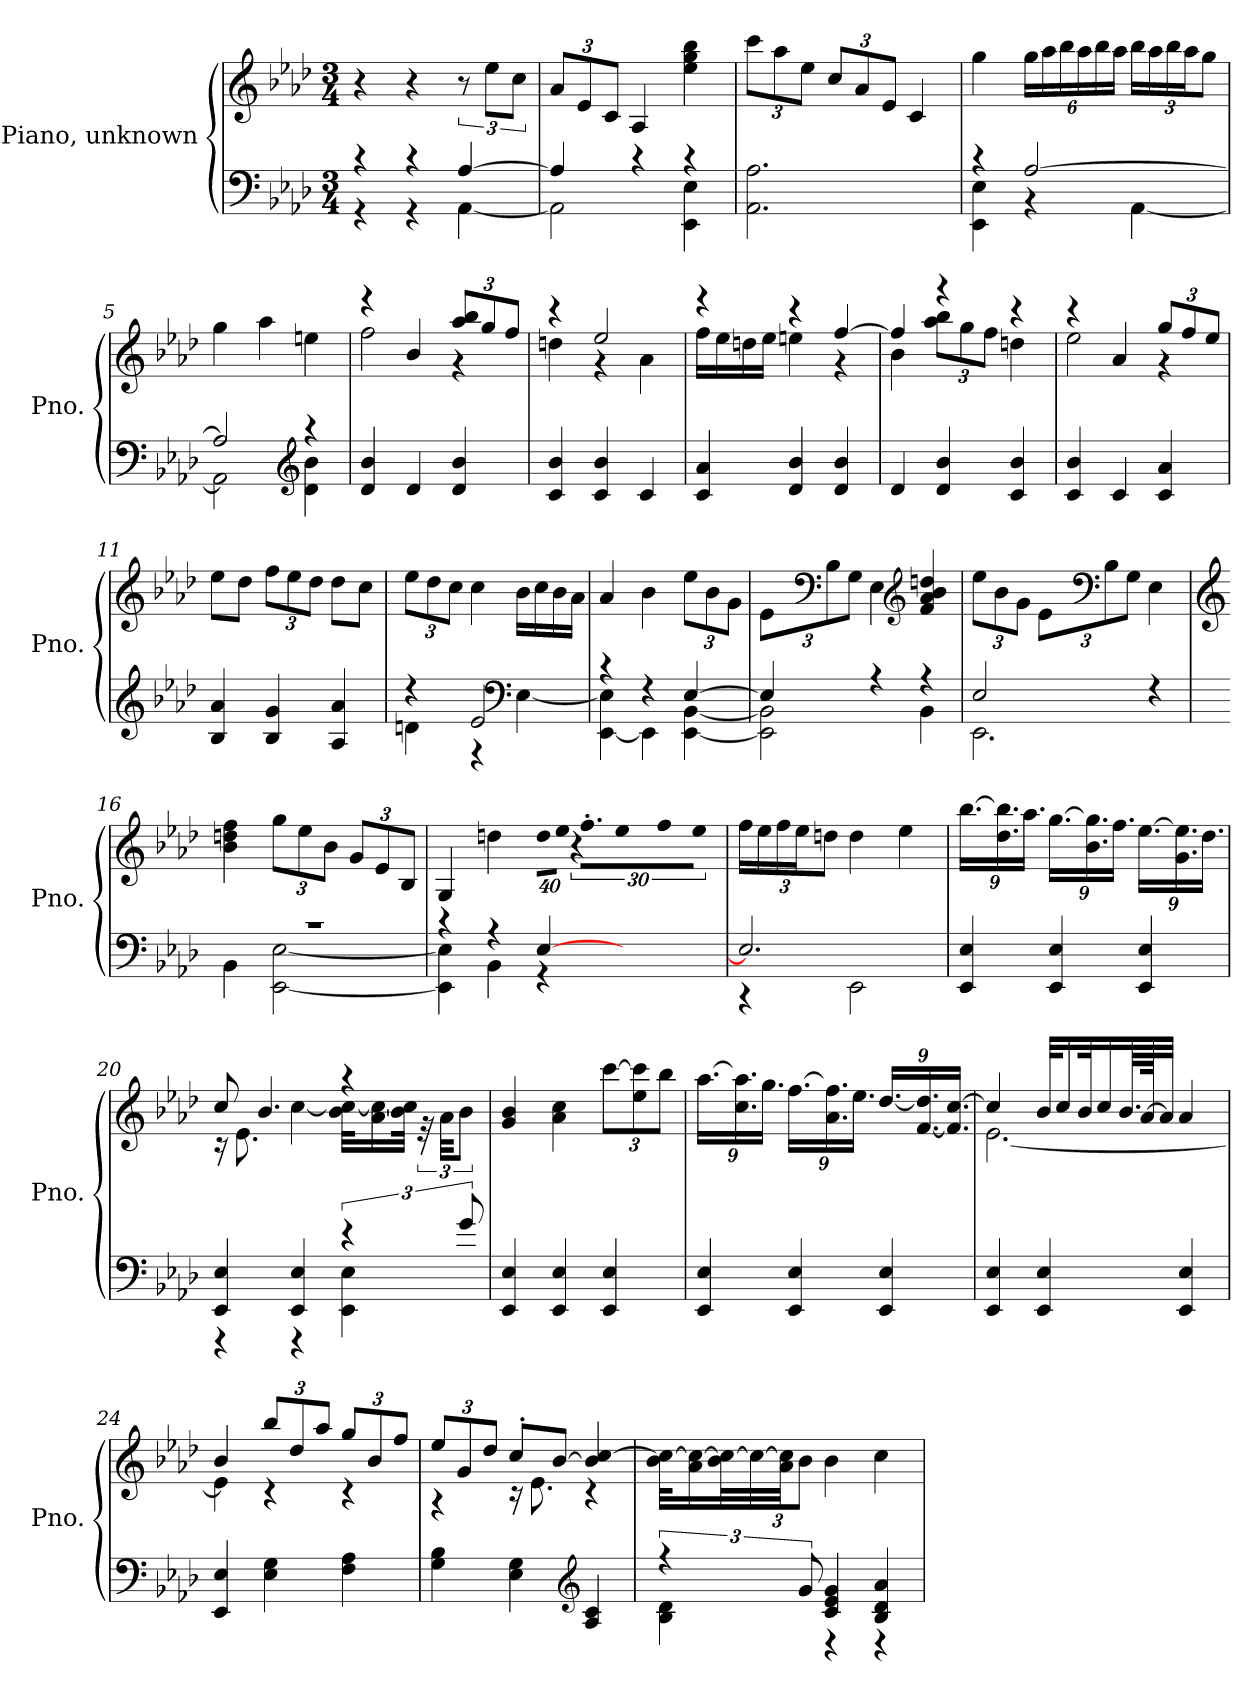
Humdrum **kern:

**kern	**kern
*part1	*part1
*staff2	*staff1
*I"Piano, unknown	*
*I'Pno.	*
*clefF4	*clefG2
*k[b-e-a-d-]	*k[b-e-a-d-]
*M3/4	*M3/4
*MM149	*MM149
=1	=1
*^	*
4r	4r	4r
4r	4r	4r
[4A-/	[4AA-\	12r
.	.	12ee-\L
.	.	12cc\J
=2	=2	=2
*	*	*Xbrackettup
4A-/]	2AA-\]	12a-/L
.	.	12e-/
.	.	12c/J
4r	.	4A-/
4r	4EE-\ 4E-\	4ee-\ 4gg\ 4bb-\
*v	*v	*
=3	=3
2.AA-\ 2.A-\	12ccc\L
.	12aa-\
.	12ee-\J
.	12cc/L
.	12a-/
.	12e-/J
.	4c/
=4	=4
*^	*
4r	4EE-\ 4E-\	4gg\
[2A-/	4r	24gg\LL
.	.	24aa-\
.	.	24bb-\
.	.	24aa-\
.	.	24bb-\
.	.	24aa-\JJ
.	[4AA-\	24bb-\LL
.	.	24aa-\
.	.	24bb-\
.	.	24aa-\J
.	.	12gg\J
=5	=5	=5
2A-/]	2AA-\]	4gg\
.	.	4aa-\
*clefG2	*	*
4r	4d-\ 4b-\	4een\
*v	*v	*
!!LO:LB:g=z
=6	=6
*	*^
4d-/ 4b-/	4r	2ff\
4d-/	4b-/	.
4d-/ 4b-/	12aa-/ 12bb-/L	4r
.	12gg/	.
.	12ff/J	.
=7	=7	=7
4c/ 4b-/	4r	4ddn\
4c/ 4b-/	2ee-/	4r
4c/	.	4a-\
=8	=8	=8
4c/ 4a-/	4r	16ff\LL
.	.	16ee-\
.	.	16ddn\
.	.	16ee-\JJ
4d-/ 4b-/	4r	4een\
4d-/ 4b-/	[4ff/	4r
=9	=9	=9
4d-/	4ff/]	4b-\
4d-/ 4b-/	4r	12aa-\ 12bb-\L
.	.	12gg\
.	.	12ff\J
4c/ 4b-/	4r	4ddn\
=10	=10	=10
4c/ 4b-/	4r	2ee-\
4c/	4a-/	.
4c/ 4a-/	12gg/L	4r
.	12ff/	.
.	12ee-/J	.
*	*v	*v
=11	=11
4B-/ 4a-/	8ee-\L
.	8dd-\J
4B-/ 4g/	12ff\L
.	12ee-\
.	12dd-\J
4A-/ 4a-/	8dd-\L
.	8cc\J
!!LO:LB:g=z
=12	=12
*^	*
4r	4dn\	12ee-\L
.	.	12dd-\
.	.	12cc\J
2e-/	4r	4cc\
*clefF4	*	*
.	[4E-\	16b-\LL
.	.	16cc\
.	.	16b-\
.	.	16a-\JJ
=13	=13	=13
4r	[4EE-\ 4E-\]	4a-/
4r	4EE-\]	4b-\
[4E-/	[4EE-\ [4BB-\	12ee-\L
.	.	12b-\
.	.	12g\J
=14	=14	=14
4E-/]	2EE-\] 2BB-\]	12e-\L
*	*	*clefF4
.	.	12B-\
.	.	12G\J
4r	.	4E-\
*	*	*clefG2
4r	4BB-\	4f/ 4a-/ 4b-/ 4ddn/
=15	=15	=15
2E-/	2.EE-\	12ee-\L
.	.	12b-\
.	.	12g\J
.	.	12e-\L
*	*	*clefF4
.	.	12B-\
.	.	12G\J
4r	.	4E-\
!!LO:LB:g=z
=16	=16	=16
*	*	*clefG2
2.r	4BB-\	4b-\ 4ddn\ 4ff\
.	[2EE-\ [2E-\	12gg\L
.	.	12ee-\
.	.	12b-\J
.	.	12g/L
.	.	12e-/
.	.	12B-/J
=17	=17	=17
4r	4EE-\] 4E-\]	4G/
4r	4BB-\	4ddn\
*	*	*brackettup
!	!	!LO:N:vis=32
[4E-/	4r	640%23dd\LLL
!	!	!LO:N:vis=32
.	.	640%23ee-\JJJ
!	!	!LO:N:vis=64
.	.	960%17r
!	!	!LO:N:vis=32.
.	.	1920%103ff'\LLL
!	!	!LO:N:vis=32
.	.	640%23ee-\
!	!	!LO:N:vis=32
.	.	640%23ff\
!	!	!LO:N:vis=32
.	.	640%23ee-\JJJ
960ryy	960ryy	.
=18	=18	=18
*	*	*Xbrackettup
2.E-/]	4r	24ff\LL
.	.	24ee-\
.	.	24ff\
.	.	24ee-\J
.	.	12ddn\J
.	2EE-\	4dd\
.	.	4ee-\
*v	*v	*
=19	=19
4EE-/ 4E-/	[18.bb-\LL
.	18.dd-\ 18.bb-\]
.	18.aa-\JJ
4EE-/ 4E-/	[18.gg\LL
.	18.b-\ 18.gg\]
.	18.ff\JJ
4EE-/ 4E-/	[18.ee-\LL
.	18.g\ 18.ee-\]
.	18.dd-\JJ
!!LO:LB:g=z
=20	=20
*^	*^
4EE-/ 4E-/	4r	8cc/	16r
.	.	.	8.e-\
.	.	4.b-/	.
4EE-/ 4E-/	4r	.	[4cc\
6r	4EE-\ 4E-\	4r	32b-\ 32cc\_KLL
.	.	.	16a-\ 16cc\_
.	.	.	32b-\ 32cc\]JJk
*	*	*	*brackettup
.	.	.	48r
.	.	.	48a-\KKL
12g/	.	.	12b-\J
*v	*v	*	*
*	*v	*v
=21	=21
4EE-/ 4E-/	4g/ 4b-/
4EE-/ 4E-/	4a-\ 4cc\
*	*Xbrackettup
4EE-/ 4E-/	[12ccc\L
.	12ee-\ 12ccc\]
.	12bb-\J
=22	=22
4EE-/ 4E-/	[18.aa-\LL
.	18.cc\ 18.aa-\]
.	18.gg\JJ
4EE-/ 4E-/	[18.ff\LL
.	18.a-\ 18.ff\]
.	18.ee-\JJ
4EE-/ 4E-/	[18.dd-/LL
.	[18.f/ 18.dd-/]
.	18.f/] [18.cc/JJ
!!LO:LB:g=z
=23	=23
*	*^
4EE-/ 4E-/	4cc/]	[2.e-\
4EE-/ 4E-/	32b-/KLL	.
.	16cc/	.
.	32b-/K	.
.	16cc/	.
.	64.b-/LL	.
.	[128a-/JK	.
.	32a-/JJJ]	.
4EE-/ 4E-/	4a-/	.
=24	=24	=24
4EE-/ 4E-/	4b-/	4e-\]
4E-\ 4G\	12bb-/L	4r
.	12dd-/	.
.	12aa-/J	.
4F\ 4A-\	12gg/L	4r
.	12b-/	.
.	12ff/J	.
=25	=25	=25
4G\ 4B-\	12ee-/L	4r
.	12g/	.
.	12dd-/J	.
4E-\ 4G\	8cc'/L	16r
.	.	8.e-\
.	[8b-/J	.
*clefG2	*	*
4A-/ 4c/	4b-/] [4cc/	4r
*	*v	*v
=26	=26
*^	*
6r	4B-\ 4d-\	32b-\ 32cc\_KLL
.	.	16a-\ 16cc\_
.	.	32b-\ 32cc\_L
.	.	48cc\_
.	.	48a-\ 48cc\]JJ
12g/	.	12b-\J
4c/ 4e-/ 4g/	4r	4b-\
4B-/ 4d-/ 4a-/	4r	4cc\
*v	*v	*
=	=
*-	*-
